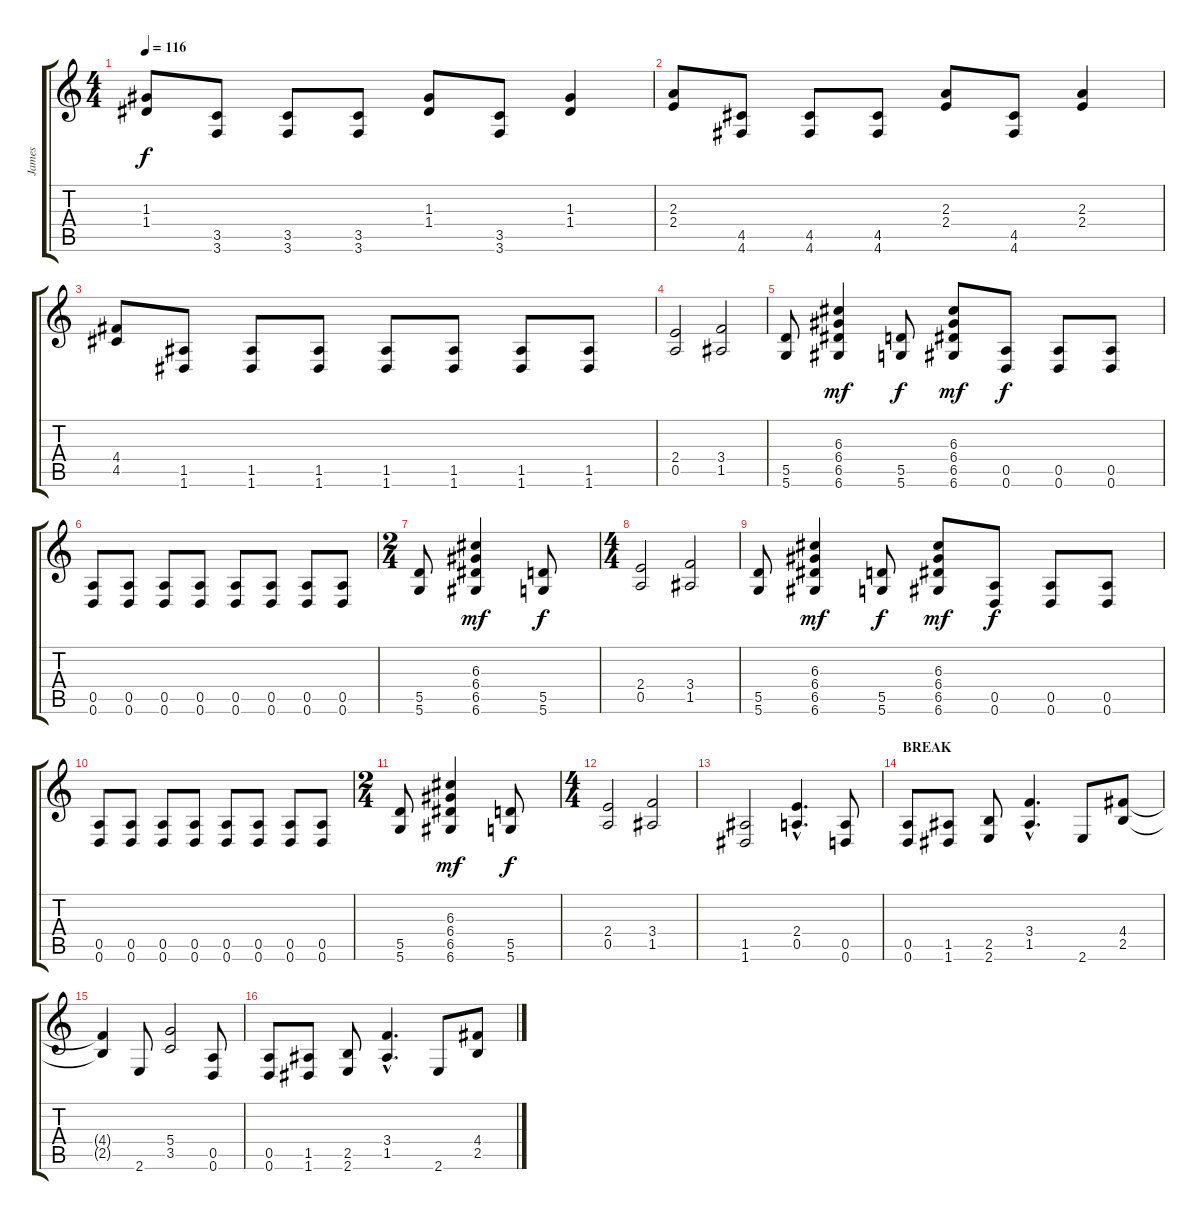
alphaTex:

\track ("James" "James") {instrument overdrivenguitar}
\staff {score tabs}
\tuning (E4 B3 G3 D3 A2 D2) {hide}
\ts (4 4)
\tempo 116
\clef g2
\ks c
(1.3 1.4).8{dy f} (3.5 3.6).8 (3.5 3.6).8 (3.5 3.6).8 (1.3 1.4).8 (3.5 3.6).8 (1.3 1.4).4 |
(2.3 2.4).8 (4.5 4.6).8 (4.5 4.6).8 (4.5 4.6).8 (2.3 2.4).8 (4.5 4.6).8 (2.3 2.4).4 |
(4.4 4.5).8 (1.5 1.6).8 (1.5 1.6).8 (1.5 1.6).8 (1.5 1.6).8 (1.5 1.6).8 (1.5 1.6).8 (1.5 1.6).8 |
(2.4 0.5).2 (3.4 1.5).2 |
(5.5 5.6).8 (6.3 6.4 6.5 6.6).4{dy mf} (5.5 5.6).8{dy f} (6.3 6.4 6.5 6.6).8{dy mf} (0.5 0.6).8{dy f} (0.5 0.6).8 (0.5 0.6).8 |
(0.5 0.6).8 (0.5 0.6).8 (0.5 0.6).8 (0.5 0.6).8 (0.5 0.6).8 (0.5 0.6).8 (0.5 0.6).8 (0.5 0.6).8 |
\ts (2 4)
(5.5 5.6).8 (6.3 6.4 6.5 6.6).4{dy mf} (5.5 5.6).8{dy f} |
\ts (4 4)
(2.4 0.5).2 (3.4 1.5).2 |
(5.5 5.6).8 (6.3 6.4 6.5 6.6).4{dy mf} (5.5 5.6).8{dy f} (6.3 6.4 6.5 6.6).8{dy mf} (0.5 0.6).8{dy f} (0.5 0.6).8 (0.5 0.6).8 |
(0.5 0.6).8 (0.5 0.6).8 (0.5 0.6).8 (0.5 0.6).8 (0.5 0.6).8 (0.5 0.6).8 (0.5 0.6).8 (0.5 0.6).8 |
\ts (2 4)
(5.5 5.6).8 (6.3 6.4 6.5 6.6).4{dy mf} (5.5 5.6).8{dy f} |
\ts (4 4)
(2.4 0.5).2 (3.4 1.5).2 |
(1.5 1.6).2 (2.4{hac} 0.5{hac}).4{d} (0.5 0.6).8 |
\section ("" "BREAK")
(0.5 0.6).8 (1.5 1.6).8 (2.5 2.6).8 (3.4{hac} 1.5{hac}).4{d} 2.6.8 (4.4 2.5).8 |
(4.4{t} 2.5{t}).4 2.6.8 (5.4 3.5).2 (0.5 0.6).8 |
(0.5 0.6).8 (1.5 1.6).8 (2.5 2.6).8 (3.4{hac} 1.5{hac}).4{d} 2.6.8 (4.4 2.5).8
